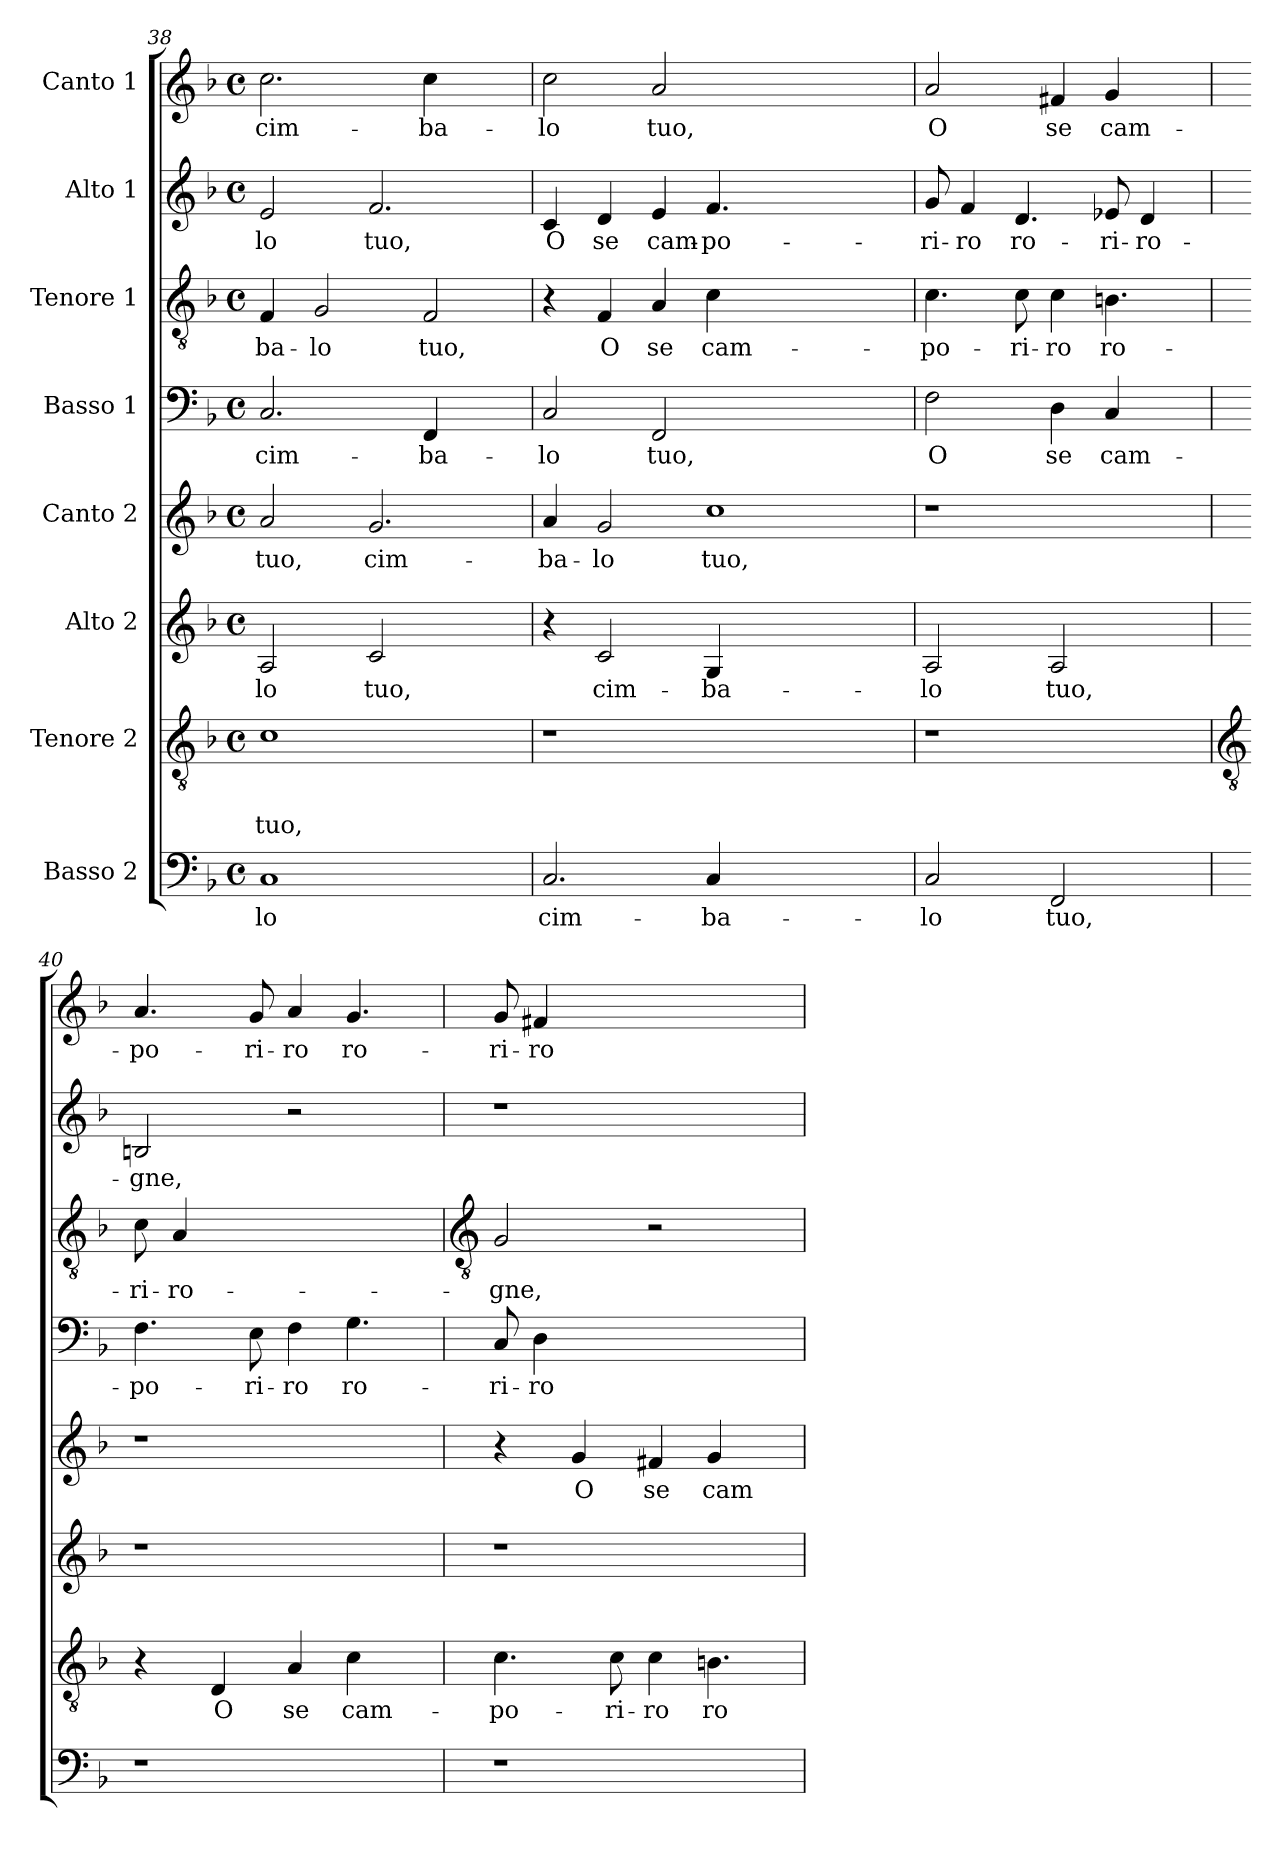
**kern	**text	**kern	**text	**text	**kern	**text	**kern	**text	**kern	**text	**kern	**text	**kern	**text	**kern	**text
*part8	*part8	*part7	*part7	*part7	*part6	*part6	*part5	*part5	*part4	*part4	*part3	*part3	*part2	*part2	*part1	*part1
*staff8	*staff8	*staff7	*staff7	*staff7	*staff6	*staff6	*staff5	*staff5	*staff4	*staff4	*staff3	*staff3	*staff2	*staff2	*staff1	*staff1
*I"Basso 2	*	*I"Tenore 2	*	*	*I"Alto 2	*	*I"Canto 2	*	*I"Basso 1	*	*I"Tenore 1	*	*I"Alto 1	*	*I"Canto 1	*
*clefF4	*	*clefGv2	*	*	*clefG2	*	*clefG2	*	*clefF4	*	*clefGv2	*	*clefG2	*	*clefG2	*
*k[b-]	*	*k[b-]	*	*	*k[b-]	*	*k[b-]	*	*k[b-]	*	*k[b-]	*	*k[b-]	*	*k[b-]	*
*F:	*	*F:	*	*	*F:	*	*F:	*	*F:	*	*F:	*	*F:	*	*F:	*
*M4/4	*	*M4/4	*	*	*M4/4	*	*M4/4	*	*M4/4	*	*M4/4	*	*M4/4	*	*M4/4	*
*met(c)	*	*met(c)	*	*	*met(c)	*	*met(c)	*	*met(c)	*	*met(c)	*	*met(c)	*	*met(c)	*
=38A	=38A	=38A	=38A	=38A	=38A	=38A	=38A	=38A	=38A	=38A	=38A	=38A	=38A	=38A	=38A	=38A
!	!LO:LY:b	!	!	!LO:LY:b	!	!LO:LY:b	!	!LO:LY:b	!	!LO:LY:b	!	!LO:LY:b	!	!LO:LY:b	!	!LO:LY:b
1C	-lo	1c	.	tuo,	2A	-lo	2a	tuo,	2.C	cim-	4F	-ba-	2e	-lo	2.cc	cim-
!	!	!	!	!	!	!	!	!	!	!	!	!LO:LY:b	!	!	!	!
.	.	.	.	.	.	.	.	.	.	.	2G	-lo	.	.	.	.
!	!	!	!	!	!	!LO:LY:b	!	!LO:LY:b	!	!	!	!	!	!LO:LY:b	!	!
.	.	.	.	.	2c	tuo,	2.g	cim-	.	.	.	.	2.f	tuo,	.	.
!	!	!	!	!	!	!	!	!	!	!LO:LY:b	!	!LO:LY:b	!	!	!	!LO:LY:b
.	.	.	.	.	.	.	.	.	4FF	-ba-	2F	tuo,	.	.	4cc	-ba-
4ryy	.	4ryy	.	.	4ryy	.	.	.	4ryy	.	.	.	.	.	4ryy	.
=39A	=39A	=39A	=39A	=39A	=39A	=39A	=39A	=39A	=39A	=39A	=39A	=39A	=39A	=39A	=39A	=39A
!	!LO:LY:b	!	!	!	!	!	!	!LO:LY:b	!	!LO:LY:b	!	!	!	!LO:LY:b	!	!LO:LY:b
2.C	cim-	1r	.	.	4r	.	4a	-ba-	2C	-lo	4r	.	4c	O	2cc	-lo
!	!	!	!	!	!	!LO:LY:b	!	!LO:LY:b	!	!	!	!LO:LY:b	!	!LO:LY:b	!	!
.	.	.	.	.	2c	cim-	2g	-lo	.	.	4F	O	4d	se	.	.
!	!	!	!	!	!	!	!	!	!	!LO:LY:b	!	!LO:LY:b	!	!LO:LY:b	!	!LO:LY:b
.	.	.	.	.	.	.	.	.	2FF	tuo,	4A	se	4e	cam-	2a	tuo,
!	!LO:LY:b	!	!	!	!	!LO:LY:b	!	!LO:LY:b	!	!	!	!LO:LY:b	!	!LO:LY:b	!	!
4C	-ba-	.	.	.	4G	-ba-	1cc	tuo,	.	.	4c	cam-	4.f	-po-	.	.
2.ryy	.	2.ryy	.	.	2.ryy	.	.	.	2.ryy	.	2.ryy	.	.	.	2.ryy	.
.	.	.	.	.	.	.	.	.	.	.	.	.	2ryy	.	.	.
.	.	.	.	.	.	.	.	.	.	.	.	.	8ryy	.	.	.
=39B	=39B	=39B	=39B	=39B	=39B	=39B	=39B	=39B	=39B	=39B	=39B	=39B	=39B	=39B	=39B	=39B
!	!LO:LY:b	!	!	!	!	!LO:LY:b	!	!	!	!LO:LY:b	!	!LO:LY:b	!	!LO:LY:b	!	!LO:LY:b
2C	-lo	1r	.	.	2A	-lo	1r	.	2F	O	4.c	-po-	8g	-ri-	2a	O
!	!	!	!	!	!	!	!	!	!	!	!	!	!	!LO:LY:b	!	!
.	.	.	.	.	.	.	.	.	.	.	.	.	4f	-ro	.	.
!	!	!	!	!	!	!	!	!	!	!	!	!LO:LY:b	!	!LO:LY:b	!	!
.	.	.	.	.	.	.	.	.	.	.	8c	-ri-	4.d	ro-	.	.
!	!LO:LY:b	!	!	!	!	!LO:LY:b	!	!	!	!LO:LY:b	!	!LO:LY:b	!	!	!	!LO:LY:b
2FF	tuo,	.	.	.	2A	tuo,	.	.	4D	se	4c	-ro	.	.	4f#X	se
!	!	!	!	!	!	!	!	!	!	!LO:LY:b	!	!LO:LY:b	!	!LO:LY:b	!	!LO:LY:b
.	.	.	.	.	.	.	.	.	4C	cam-	4.Bn	ro-	8e-X	-ri-	4g	cam-
!	!	!	!	!	!	!	!	!	!	!	!	!	!	!LO:LY:b	!	!
.	.	.	.	.	.	.	.	.	.	.	.	.	4d	-ro-	.	.
8ryy	.	8ryy	.	.	8ryy	.	8ryy	.	8ryy	.	.	.	.	.	8ryy	.
!!LO:LB:g=z
=40A	=40A	=40A	=40A	=40A	=40A	=40A	=40A	=40A	=40A	=40A	=40A	=40A	=40A	=40A	=40A	=40A
*	*	*clefGv2	*	*	*	*	*	*	*	*	*	*	*	*	*	*
!	!	!	!	!	!	!	!	!	!	!LO:LY:b	!	!LO:LY:b	!	!LO:LY:b	!	!LO:LY:b
1r	.	4r	.	.	1r	.	1r	.	4.F	-po-	8c	-ri-	2Bn	-gne,	4.a	-po-
!	!	!	!	!	!	!	!	!	!	!	!	!LO:LY:b	!	!	!	!
.	.	.	.	.	.	.	.	.	.	.	4A	-ro-	.	.	.	.
!	!	!	!LO:LY:b	!	!	!	!	!	!	!	!	!	!	!	!	!
.	.	4D	O	.	.	.	.	.	.	.	.	.	.	.	.	.
!	!	!	!	!	!	!	!	!	!	!LO:LY:b	!	!	!	!	!	!LO:LY:b
.	.	.	.	.	.	.	.	.	8E	-ri-	2.ryy	.	.	.	8g	-ri-
!	!	!	!LO:LY:b	!	!	!	!	!	!	!LO:LY:b	!	!	!	!	!	!LO:LY:b
.	.	4A	se	.	.	.	.	.	4F	-ro	.	.	2r	.	4a	-ro
!	!	!	!LO:LY:b	!	!	!	!	!	!	!LO:LY:b	!	!	!	!	!	!LO:LY:b
.	.	4c	cam-	.	.	.	.	.	4.G	ro-	.	.	.	.	4.g	ro-
8ryy	.	8ryy	.	.	8ryy	.	8ryy	.	.	.	.	.	8ryy	.	.	.
!!LO:LB:g=z
=41A	=41A	=41A	=41A	=41A	=41A	=41A	=41A	=41A	=41A	=41A	=41A	=41A	=41A	=41A	=41A	=41A
*	*	*	*	*	*	*	*	*	*	*	*clefGv2	*	*	*	*	*
!	!	!	!LO:LY:b	!	!	!	!	!	!	!LO:LY:b	!	!LO:LY:b	!	!	!	!LO:LY:b
1r	.	4.c	-po-	.	1r	.	4r	.	8C	-ri-	2G	-gne,	1r	.	8g	-ri-
!	!	!	!	!	!	!	!	!	!	!LO:LY:b	!	!	!	!	!	!LO:LY:b
.	.	.	.	.	.	.	.	.	4D	-ro-	.	.	.	.	4f#X	-ro-
!	!	!	!	!	!	!	!	!LO:LY:b	!	!	!	!	!	!	!	!
.	.	.	.	.	.	.	4g	O	.	.	.	.	.	.	.	.
!	!	!	!LO:LY:b	!	!	!	!	!	!	!	!	!	!	!	!	!
.	.	8c	-ri-	.	.	.	.	.	2.ryy	.	.	.	.	.	2.ryy	.
!	!	!	!LO:LY:b	!	!	!	!	!LO:LY:b	!	!	!	!	!	!	!	!
.	.	4c	-ro	.	.	.	4f#X	se	.	.	2r	.	.	.	.	.
!	!	!	!LO:LY:b	!	!	!	!	!LO:LY:b	!	!	!	!	!	!	!	!
.	.	4.Bn	ro-	.	.	.	4g	cam-	.	.	.	.	.	.	.	.
8ryy	.	.	.	.	8ryy	.	8ryy	.	.	.	8ryy	.	8ryy	.	.	.
=	=	=	=	=	=	=	=	=	=	=	=	=	=	=	=	=
*-	*-	*-	*-	*-	*-	*-	*-	*-	*-	*-	*-	*-	*-	*-	*-	*-
